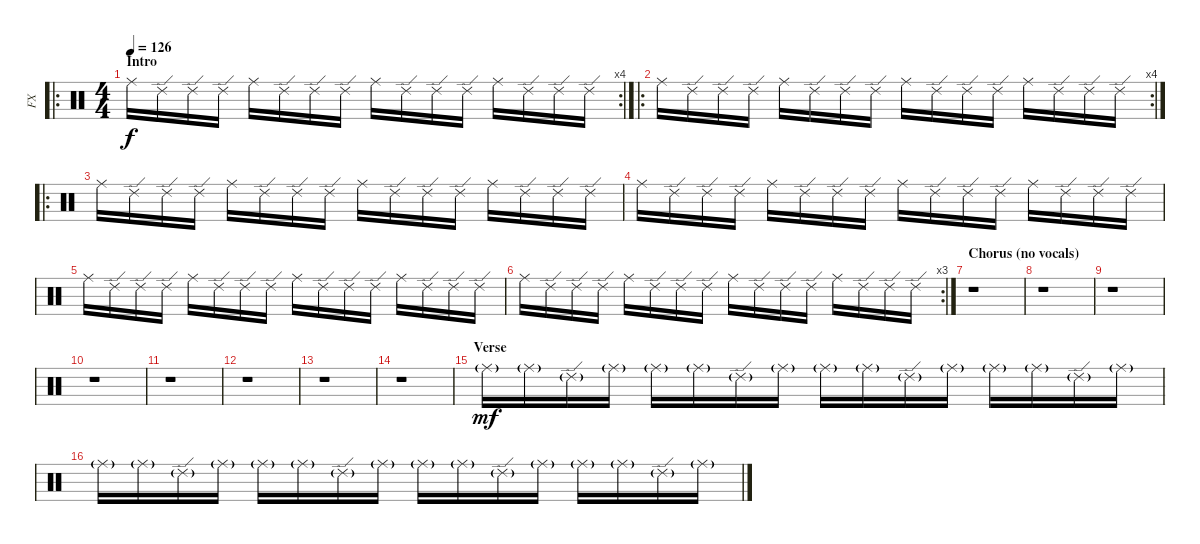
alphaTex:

\track ("FX" "FX") {instrument percussion}
\staff {score}
\articulation defaults
\ro
\rc 4
\ts (4 4)
\section ("" "Intro")
\tempo 126
\clef neutral
\ks c "Ride (middle)".16{dy f} "Ride (edge) 2".16 "Ride (edge) 2".16 "Ride (edge) 2".16 "Ride (middle)".16 "Ride (edge) 2".16 "Ride (edge) 2".16 "Ride (edge) 2".16 "Ride (middle)".16 "Ride (edge) 2".16 "Ride (edge) 2".16 "Ride (edge) 2".16 "Ride (middle)".16 "Ride (edge) 2".16 "Ride (edge) 2".16 "Ride (edge) 2".16
|
\ro
\rc 4 "Ride (middle)".16 "Ride (edge) 2".16 "Ride (edge) 2".16 "Ride (edge) 2".16 "Ride (middle)".16 "Ride (edge) 2".16 "Ride (edge) 2".16 "Ride (edge) 2".16 "Ride (middle)".16 "Ride (edge) 2".16 "Ride (edge) 2".16 "Ride (edge) 2".16 "Ride (middle)".16 "Ride (edge) 2".16 "Ride (edge) 2".16 "Ride (edge) 2".16
|
\ro "Ride (middle)".16 "Ride (edge) 2".16 "Ride (edge) 2".16 "Ride (edge) 2".16 "Ride (middle)".16 "Ride (edge) 2".16 "Ride (edge) 2".16 "Ride (edge) 2".16 "Ride (middle)".16 "Ride (edge) 2".16 "Ride (edge) 2".16 "Ride (edge) 2".16 "Ride (middle)".16 "Ride (edge) 2".16 "Ride (edge) 2".16 "Ride (edge) 2".16
|
"Ride (middle)".16 "Ride (edge) 2".16 "Ride (edge) 2".16 "Ride (edge) 2".16 "Ride (middle)".16 "Ride (edge) 2".16 "Ride (edge) 2".16 "Ride (edge) 2".16 "Ride (middle)".16 "Ride (edge) 2".16 "Ride (edge) 2".16 "Ride (edge) 2".16 "Ride (middle)".16 "Ride (edge) 2".16 "Ride (edge) 2".16 "Ride (edge) 2".16 |
"Ride (middle)".16 "Ride (edge) 2".16 "Ride (edge) 2".16 "Ride (edge) 2".16 "Ride (middle)".16 "Ride (edge) 2".16 "Ride (edge) 2".16 "Ride (edge) 2".16 "Ride (middle)".16 "Ride (edge) 2".16 "Ride (edge) 2".16 "Ride (edge) 2".16 "Ride (middle)".16 "Ride (edge) 2".16 "Ride (edge) 2".16 "Ride (edge) 2".16 |
\rc 3 "Ride (middle)".16 "Ride (edge) 2".16 "Ride (edge) 2".16 "Ride (edge) 2".16 "Ride (middle)".16 "Ride (edge) 2".16 "Ride (edge) 2".16 "Ride (edge) 2".16 "Ride (middle)".16 "Ride (edge) 2".16 "Ride (edge) 2".16 "Ride (edge) 2".16 "Ride (middle)".16 "Ride (edge) 2".16 "Ride (edge) 2".16 "Ride (edge) 2".16
|
\section ("" "Chorus (no vocals)")
r.1 |
r.1 |
r.1 |
r.1 |
r.1 |
r.1 |
r.1 |
r.1 |
\section ("" "Verse")
"Ride (middle)"{g}.16{dy mf} "Ride (middle)"{g}.16 "Ride (edge) 2"{g}.16 "Ride (middle)"{g}.16 "Ride (middle)"{g}.16 "Ride (middle)"{g}.16 "Ride (edge) 2"{g}.16 "Ride (middle)"{g}.16 "Ride (middle)"{g}.16 "Ride (middle)"{g}.16 "Ride (edge) 2"{g}.16 "Ride (middle)"{g}.16 "Ride (middle)"{g}.16 "Ride (middle)"{g}.16 "Ride (edge) 2"{g}.16 "Ride (middle)"{g}.16 |
"Ride (middle)"{g}.16 "Ride (middle)"{g}.16 "Ride (edge) 2"{g}.16 "Ride (middle)"{g}.16 "Ride (middle)"{g}.16 "Ride (middle)"{g}.16 "Ride (edge) 2"{g}.16 "Ride (middle)"{g}.16 "Ride (middle)"{g}.16 "Ride (middle)"{g}.16 "Ride (edge) 2"{g}.16 "Ride (middle)"{g}.16 "Ride (middle)"{g}.16 "Ride (middle)"{g}.16 "Ride (edge) 2"{g}.16 "Ride (middle)"{g}.16
